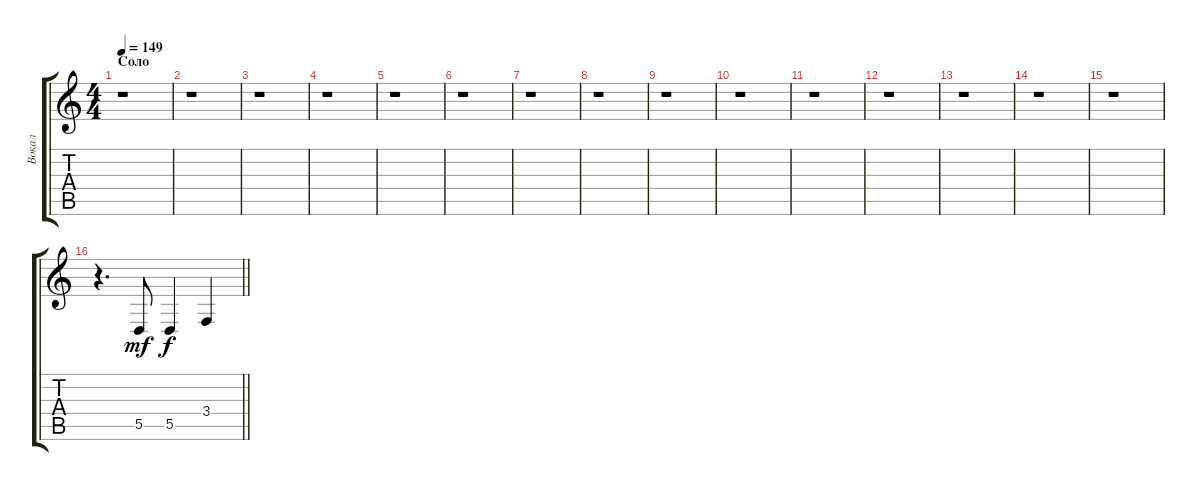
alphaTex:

\track ("Вокал" "Вокал") {instrument tenorsax}
\staff {score tabs}
\tuning (E4 B3 G3 D3 A2 E2) {hide}
\ts (4 4)
\section ("" "Соло")
\tempo 149
\clef g2
\ks c
r.1{dy f} |
r.1 |
r.1 |
r.1 |
r.1 |
r.1 |
r.1 |
r.1 |
r.1 |
r.1 |
r.1 |
r.1 |
r.1 |
r.1 |
r.1 |
\barLineRight lightlight
r.4{d} 5.5.8{dy mf} 5.5.4{dy f} 3.4.4
